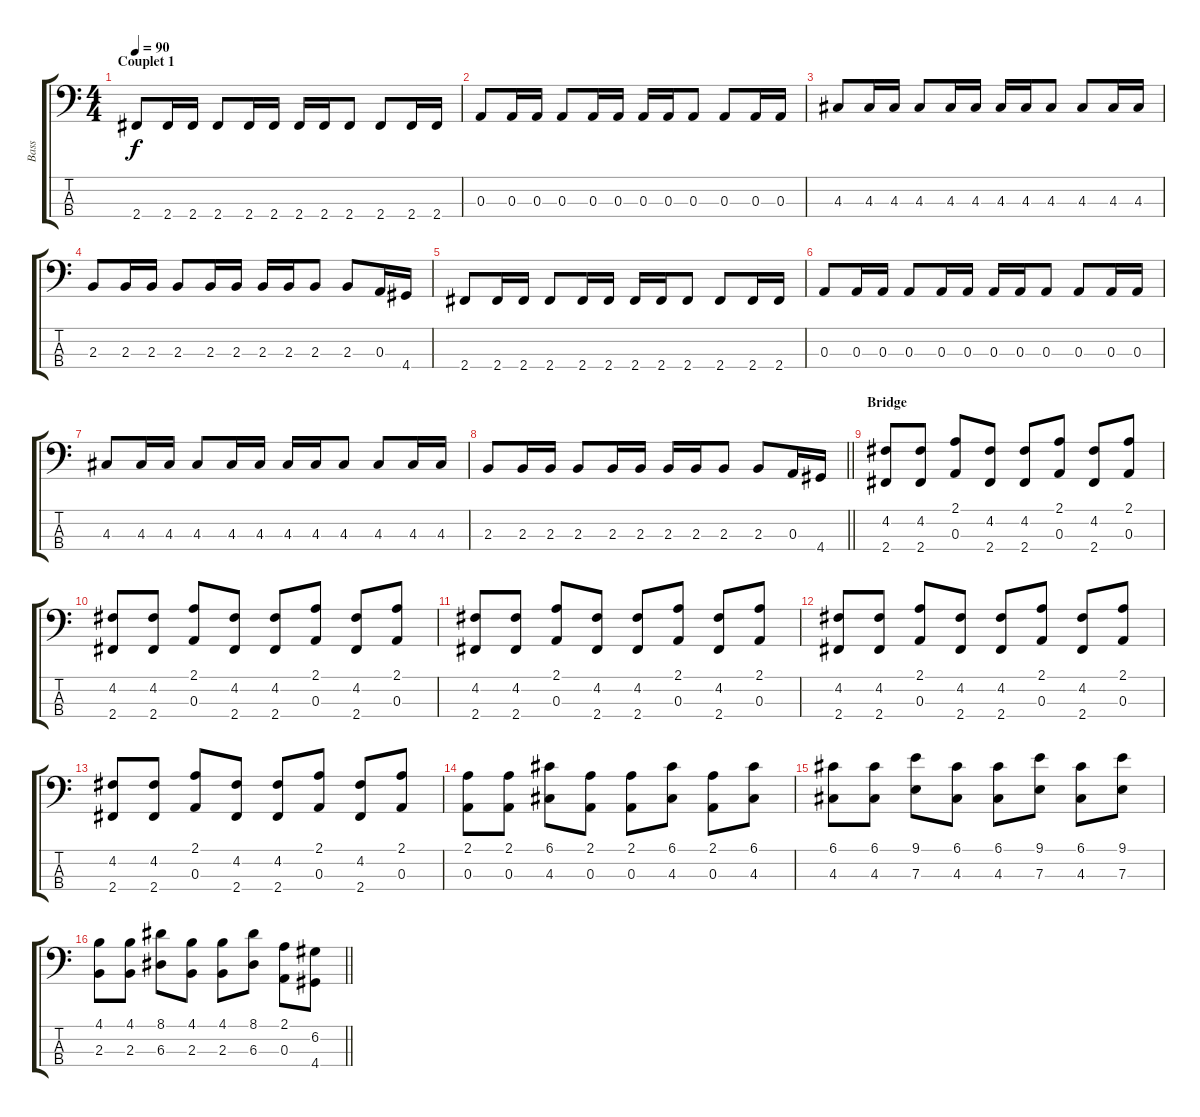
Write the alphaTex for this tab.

\track ("Bass" "Bass") {instrument electricbassfinger}
\staff {score tabs}
\tuning (G2 D2 A1 E1) {hide}
\ts (4 4)
\section ("" "Couplet 1")
\tempo 90
\clef f4
\ks c
2.4.8{dy f} 2.4.16 2.4.16 2.4.8 2.4.16 2.4.16 2.4.16 2.4.16 2.4.8 2.4.8 2.4.16 2.4.16 |
0.3.8 0.3.16 0.3.16 0.3.8 0.3.16 0.3.16 0.3.16 0.3.16 0.3.8 0.3.8 0.3.16 0.3.16 |
4.3.8 4.3.16 4.3.16 4.3.8 4.3.16 4.3.16 4.3.16 4.3.16 4.3.8 4.3.8 4.3.16 4.3.16 |
2.3.8 2.3.16 2.3.16 2.3.8 2.3.16 2.3.16 2.3.16 2.3.16 2.3.8 2.3.8 0.3.16 4.4.16 |
2.4.8 2.4.16 2.4.16 2.4.8 2.4.16 2.4.16 2.4.16 2.4.16 2.4.8 2.4.8 2.4.16 2.4.16 |
0.3.8 0.3.16 0.3.16 0.3.8 0.3.16 0.3.16 0.3.16 0.3.16 0.3.8 0.3.8 0.3.16 0.3.16 |
4.3.8 4.3.16 4.3.16 4.3.8 4.3.16 4.3.16 4.3.16 4.3.16 4.3.8 4.3.8 4.3.16 4.3.16 |
\barLineRight lightlight
2.3.8 2.3.16 2.3.16 2.3.8 2.3.16 2.3.16 2.3.16 2.3.16 2.3.8 2.3.8 0.3.16 4.4.16 |
\section ("" "Bridge")
(4.2 2.4).8 (4.2 2.4).8 (2.1 0.3).8 (4.2 2.4).8 (4.2 2.4).8 (2.1 0.3).8 (4.2 2.4).8 (2.1 0.3).8 |
(4.2 2.4).8 (4.2 2.4).8 (2.1 0.3).8 (4.2 2.4).8 (4.2 2.4).8 (2.1 0.3).8 (4.2 2.4).8 (2.1 0.3).8 |
(4.2 2.4).8 (4.2 2.4).8 (2.1 0.3).8 (4.2 2.4).8 (4.2 2.4).8 (2.1 0.3).8 (4.2 2.4).8 (2.1 0.3).8 |
(4.2 2.4).8 (4.2 2.4).8 (2.1 0.3).8 (4.2 2.4).8 (4.2 2.4).8 (2.1 0.3).8 (4.2 2.4).8 (2.1 0.3).8 |
(4.2 2.4).8 (4.2 2.4).8 (2.1 0.3).8 (4.2 2.4).8 (4.2 2.4).8 (2.1 0.3).8 (4.2 2.4).8 (2.1 0.3).8 |
(2.1 0.3).8 (2.1 0.3).8 (6.1 4.3).8 (2.1 0.3).8 (2.1 0.3).8 (6.1 4.3).8 (2.1 0.3).8 (6.1 4.3).8 |
(6.1 4.3).8 (6.1 4.3).8 (9.1 7.3).8 (6.1 4.3).8 (6.1 4.3).8 (9.1 7.3).8 (6.1 4.3).8 (9.1 7.3).8 |
\barLineRight lightlight
(4.1 2.3).8 (4.1 2.3).8 (8.1 6.3).8 (4.1 2.3).8 (4.1 2.3).8 (8.1 6.3).8 (2.1 0.3).8 (6.2 4.4).8
